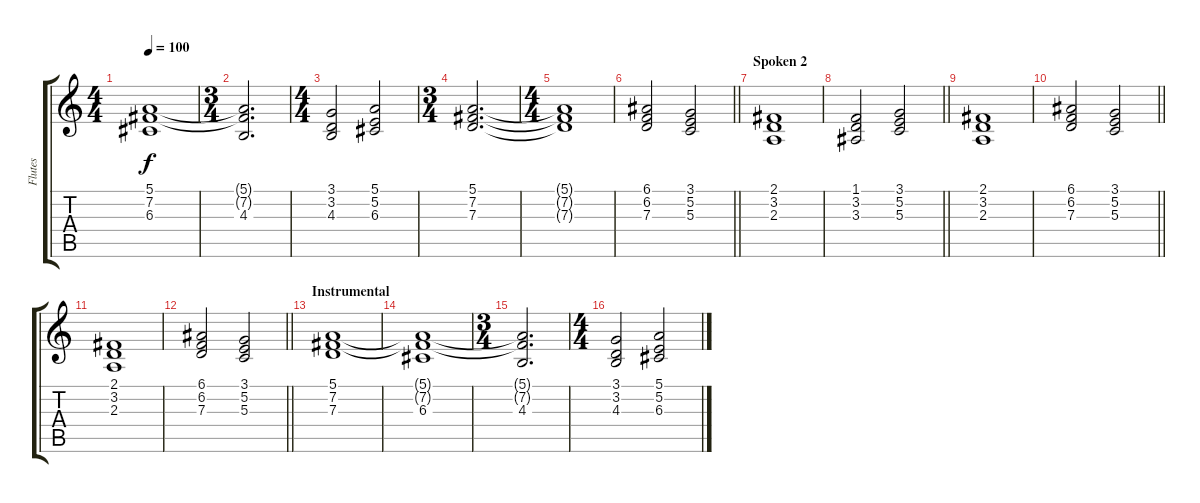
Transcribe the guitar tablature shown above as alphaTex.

\track ("Flutes" "Flutes") {instrument flute}
\staff {score tabs}
\tuning (E4 B3 G3 D3 A2 E2) {hide}
\ts (4 4)
\tempo 100
\clef g2
\ks c
(5.1{t} 7.2{t} 6.3).1{dy f} |
\ts (3 4)
(5.1{t} 7.2{t} 4.3).2{d} |
\ts (4 4)
(3.1 3.2 4.3).2 (5.1 5.2 6.3).2 |
\ts (3 4)
(5.1 7.2 7.3).2{d} |
\ts (4 4)
(5.1{t} 7.2{t} 7.3{t}).1 |
\barLineRight lightlight
(6.1 6.2 7.3).2 (3.1 5.2 5.3).2 |
\section ("" "Spoken 2")
(2.1 3.2 2.3).1 |
\barLineRight lightlight
(1.1 3.2 3.3).2 (3.1 5.2 5.3).2 |
(2.1 3.2 2.3).1 |
\barLineRight lightlight
(6.1 6.2 7.3).2 (3.1 5.2 5.3).2 |
(2.1 3.2 2.3).1 |
\barLineRight lightlight
(6.1 6.2 7.3).2 (3.1 5.2 5.3).2 |
\section ("" "Instrumental")
(5.1 7.2 7.3).1 |
(5.1{t} 7.2{t} 6.3).1 |
\ts (3 4)
(5.1{t} 7.2{t} 4.3).2{d} |
\ts (4 4)
(3.1 3.2 4.3).2 (5.1 5.2 6.3).2
